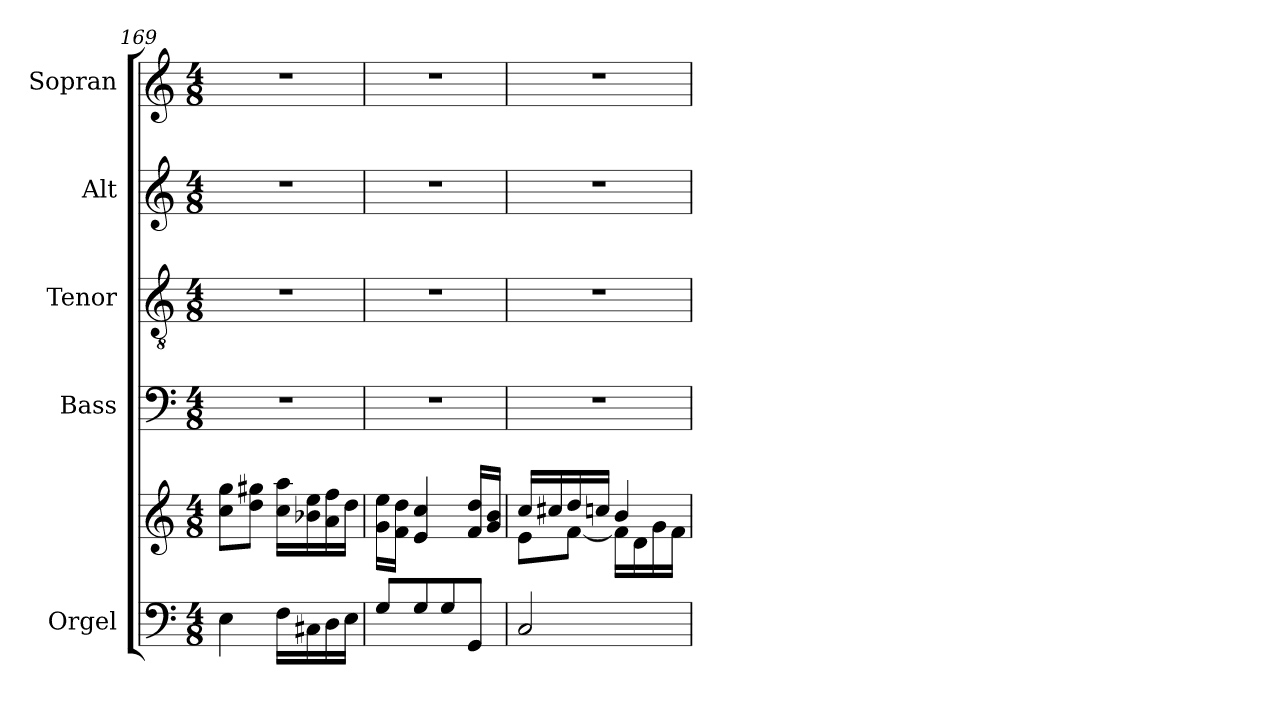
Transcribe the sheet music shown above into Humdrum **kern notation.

**kern	**kern	**kern	**kern	**kern	**kern
*part5	*part5	*part4	*part3	*part2	*part1
*staff6	*staff5	*staff4	*staff3	*staff2	*staff1
*I"Orgel	*	*I"Bass	*I"Tenor	*I"Alt	*I"Sopran
*I'Org.	*	*I'B	*I'T	*I'A	*I'S
!!LO:PB:g=z
*clefF4	*clefG2	*clefF4	*clefGv2	*clefG2	*clefG2
*k[]	*k[]	*k[]	*k[]	*k[]	*k[]
*C:	*C:	*C:	*C:	*C:	*C:
*M4/8	*M4/8	*M4/8	*M4/8	*M4/8	*M4/8
=169	=169	=169	=169	=169	=169
4E\	8cc\ 8gg\L	2r	2r	2r	2r
.	8dd\ 8gg#X\J	.	.	.	.
16F\LL	16cc\ 16aa\LL	.	.	.	.
16C#X\	16b-X\ 16ee\	.	.	.	.
16D\	16a\ 16ff\	.	.	.	.
16E\JJ	16dd\JJ	.	.	.	.
=170	=170	=170	=170	=170	=170
8G/L	16g\ 16ee\LL	2r	2r	2r	2r
.	16f\ 16dd\JJ	.	.	.	.
8G/	4e/ 4cc/	.	.	.	.
8G/	.	.	.	.	.
8GG/J	16f/ 16dd/LL	.	.	.	.
.	16g/ 16b/JJ	.	.	.	.
=171	=171	=171	=171	=171	=171
*	*^	*	*	*	*
2C/	16cc/LL	8e\L	2r	2r	2r	2r
.	16cc#X/	.	.	.	.	.
.	16dd/	[<8f\J	.	.	.	.
.	16ccn/JJ	.	.	.	.	.
.	4b/	16f\LL]	.	.	.	.
.	.	16d\	.	.	.	.
.	.	16g\	.	.	.	.
.	.	16f\JJ	.	.	.	.
*	*v	*v	*	*	*	*
=	=	=	=	=	=
*-	*-	*-	*-	*-	*-
